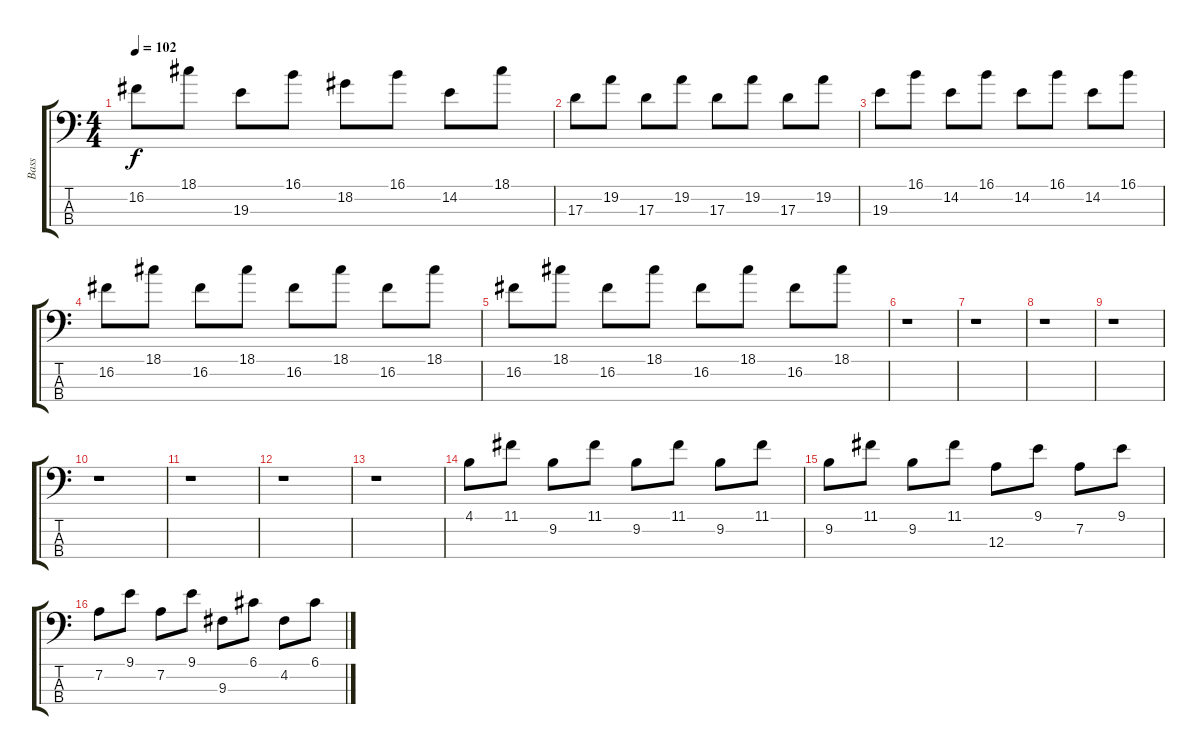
\track ("Bass" "Bass") {instrument electricbassfinger}
\staff {score tabs}
\tuning (G2 D2 A1 E1) {hide}
\ts (4 4)
\tempo 102
\clef f4
\ks c
16.2.8{dy f} 18.1.8 19.3.8 16.1.8 18.2.8 16.1.8 14.2.8 18.1.8 |
17.3.8 19.2.8 17.3.8 19.2.8 17.3.8 19.2.8 17.3.8 19.2.8 |
19.3.8 16.1.8 14.2.8 16.1.8 14.2.8 16.1.8 14.2.8 16.1.8 |
16.2.8 18.1.8 16.2.8 18.1.8 16.2.8 18.1.8 16.2.8 18.1.8 |
16.2.8 18.1.8 16.2.8 18.1.8 16.2.8 18.1.8 16.2.8 18.1.8 |
r.1 |
r.1 |
r.1 |
r.1 |
r.1 |
r.1 |
r.1 |
r.1 |
4.1.8 11.1.8 9.2.8 11.1.8 9.2.8 11.1.8 9.2.8 11.1.8 |
9.2.8 11.1.8 9.2.8 11.1.8 12.3.8 9.1.8 7.2.8 9.1.8 |
7.2.8 9.1.8 7.2.8 9.1.8 9.3.8 6.1.8 4.2.8 6.1.8
